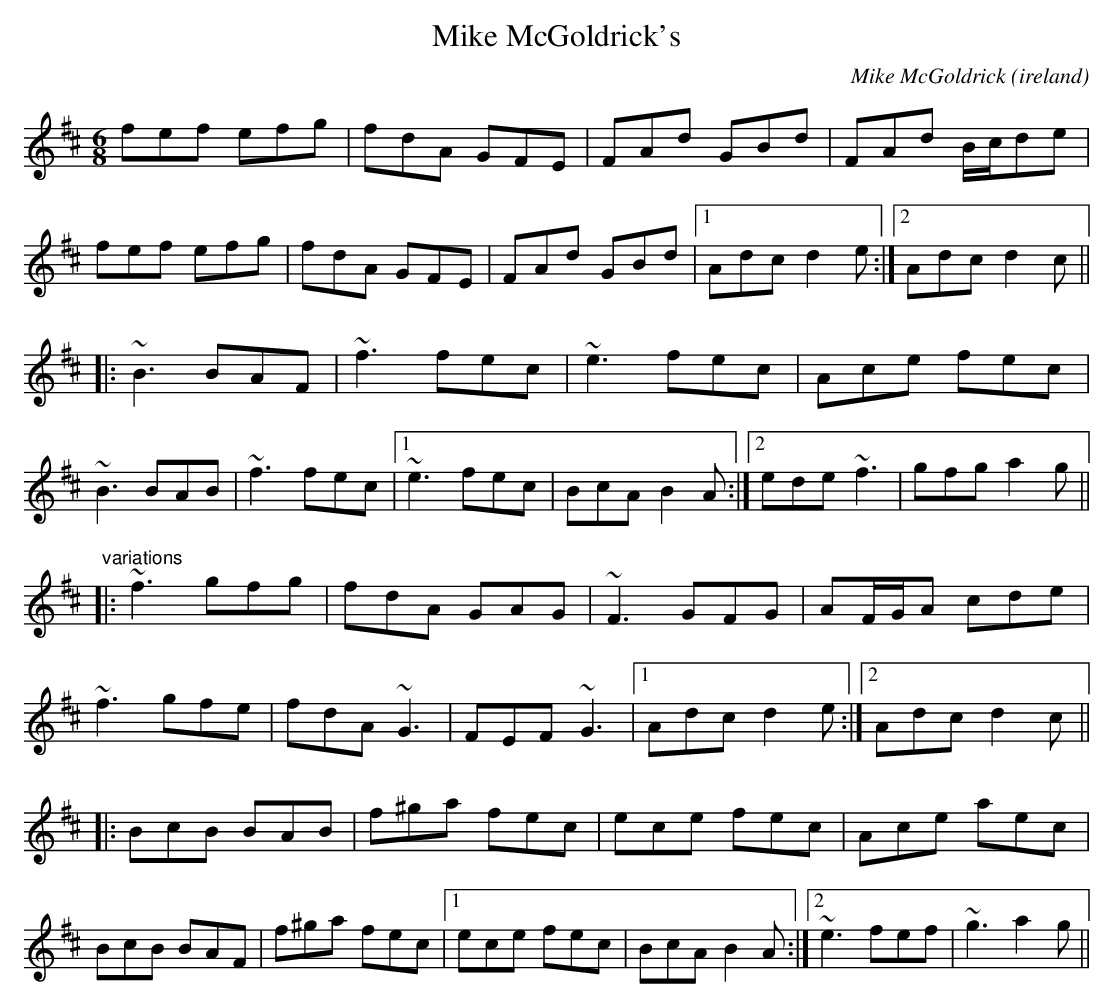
X:1
T:Mike McGoldrick's
O:ireland
C:Mike McGoldrick
M:6/8
L:1/8
K:D
fef efg|fdA GFE|FAd GBd|FAd B/c/de|
fef efg|fdA GFE|FAd GBd|1 Adc d2e:|2 Adc d2c||
|:~B3 BAF|~f3 fec|~e3 fec|Ace fec|
~B3 BAB|~f3 fec|1 ~e3 fec|BcA B2A:|2 ede ~f3|gfg a2g||
"variations"
|:~f3 gfg|fdA GAG|~F3 GFG|AF/G/A cde|
~f3 gfe|fdA ~G3|FEF ~G3|1 Adc d2e:|2 Adc d2c||
|:BcB BAB|f^ga fec|ece fec|Ace aec|
BcB BAF|f^ga fec|1 ece fec|BcA B2A:|2 ~e3 fef|~g3 a2g||
